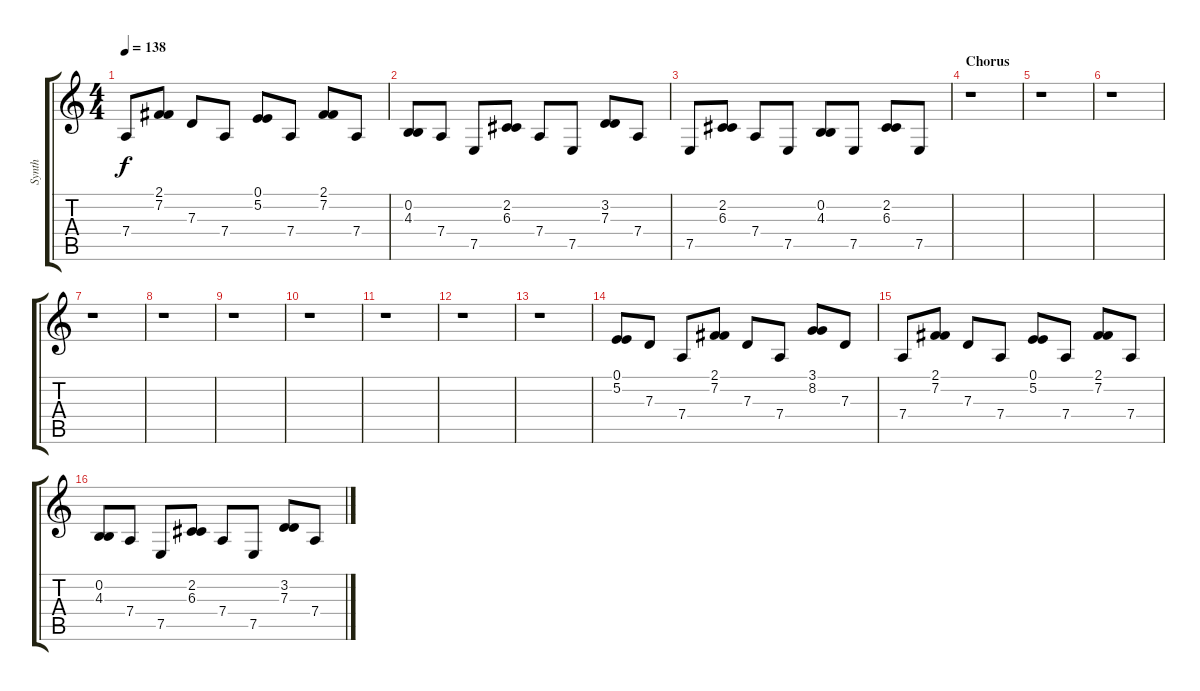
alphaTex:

\track ("Synth" "Synth") {instrument stringensemble1}
\staff {score tabs}
\tuning (E4 B3 G3 D3 A2 E2) {hide}
\ts (4 4)
\tempo 138
\clef g2
\ks c
7.4.8{dy f} (2.1 7.2).8 7.3.8 7.4.8 (0.1 5.2).8 7.4.8 (2.1 7.2).8 7.4.8 |
(0.2 4.3).8 7.4.8 7.5.8 (2.2 6.3).8 7.4.8 7.5.8 (3.2 7.3).8 7.4.8 |
7.5.8 (2.2 6.3).8 7.4.8 7.5.8 (0.2 4.3).8 7.5.8 (2.2 6.3).8 7.5.8 |
\section ("" "Chorus")
r.1 |
r.1 |
r.1 |
r.1 |
r.1 |
r.1 |
r.1 |
r.1 |
r.1 |
r.1 |
(0.1 5.2).8 7.3.8 7.4.8 (2.1 7.2).8 7.3.8 7.4.8 (3.1 8.2).8 7.3.8 |
7.4.8 (2.1 7.2).8 7.3.8 7.4.8 (0.1 5.2).8 7.4.8 (2.1 7.2).8 7.4.8 |
(0.2 4.3).8 7.4.8 7.5.8 (2.2 6.3).8 7.4.8 7.5.8 (3.2 7.3).8 7.4.8
